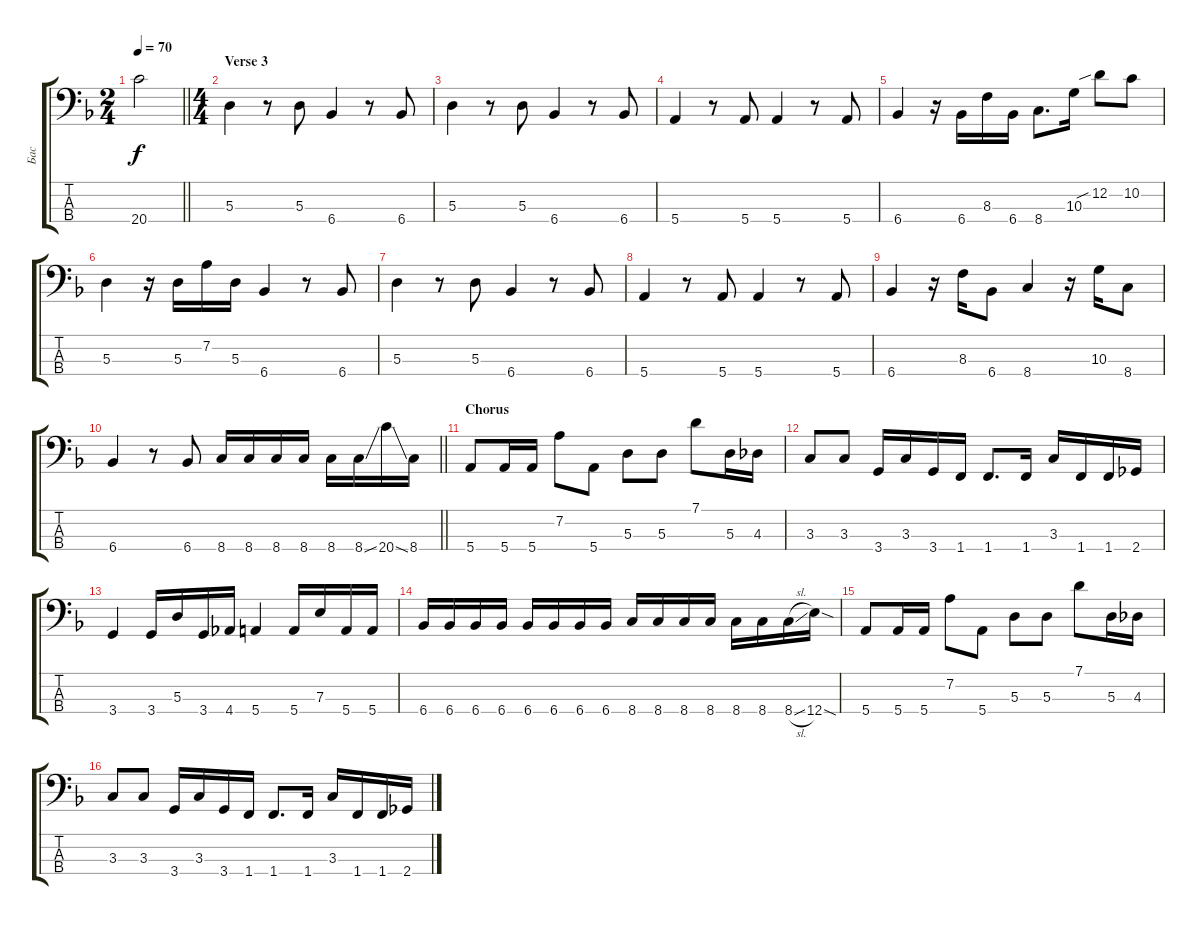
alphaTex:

\track ("Бас" "Бас") {instrument electricbassfinger}
\staff {score tabs}
\tuning (G2 D2 A1 E1) {hide}
\ts (2 4)
\tempo 70
\clef f4
\barLineRight lightlight
\ks dminor
20.4{t}.2{dy f} |
\ts (4 4)
\section ("" "Verse 3")
5.3.4 r.8 5.3.8 6.4.4 r.8 6.4.8 |
5.3.4 r.8 5.3.8 6.4.4 r.8 6.4.8 |
5.4.4 r.8 5.4.8 5.4.4 r.8 5.4.8 |
6.4.4 r.16 6.4.16 8.3.16 6.4.16 8.4.8{d} 10.3.16 12.2{sib}.8 10.2.8 |
5.3.4 r.16 5.3.16 7.2.16 5.3.16 6.4.4 r.8 6.4.8 |
5.3.4 r.8 5.3.8 6.4.4 r.8 6.4.8 |
5.4.4 r.8 5.4.8 5.4.4 r.8 5.4.8 |
6.4.4 r.16 8.3.16 6.4.8 8.4.4 r.16 10.3.16 8.4.8 |
\barLineRight lightlight
6.4.4 r.8 6.4.8 8.4.16 8.4.16 8.4.16 8.4.16 8.4.16 8.4{ss}.16 20.4{ss}.16 8.4.16 |
\section ("" "Chorus")
5.4.8 5.4.16 5.4.16 7.2.8 5.4.8 5.3.8 5.3.8 7.1.8 5.3.16 4.3.16 |
3.3.8 3.3.8 3.4.16 3.3.16 3.4.16 1.4.16 1.4.8{d} 1.4.16 3.3.16 1.4.16 1.4.16 2.4.16 |
3.4.4 3.4.16 5.3.16 3.4.16 4.4.16 5.4.4 5.4.16 7.3.16 5.4.16 5.4.16 |
6.4.16 6.4.16 6.4.16 6.4.16 6.4.16 6.4.16 6.4.16 6.4.16 8.4.16 8.4.16 8.4.16 8.4.16 8.4.16 8.4.16 8.4{sl}.16 12.4{sod}.16 |
5.4.8 5.4.16 5.4.16 7.2.8 5.4.8 5.3.8 5.3.8 7.1.8 5.3.16 4.3.16 |
3.3.8 3.3.8 3.4.16 3.3.16 3.4.16 1.4.16 1.4.8{d} 1.4.16 3.3.16 1.4.16 1.4.16 2.4.16
